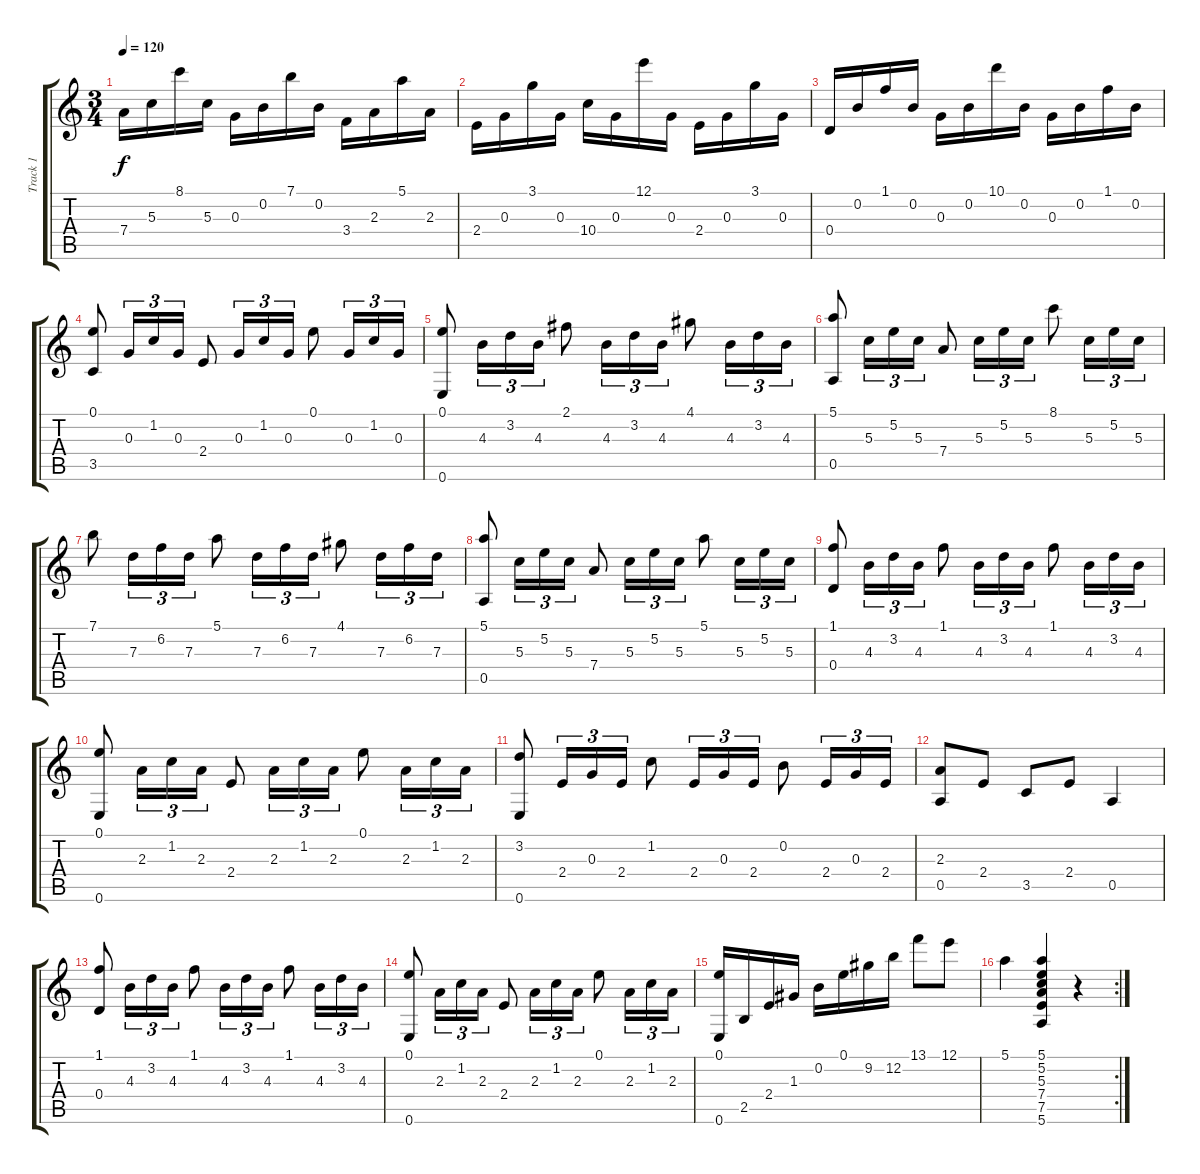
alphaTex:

\track ("Track 1" "Track 1") {instrument acousticguitarnylon}
\staff {score tabs}
\tuning (E4 B3 G3 D3 A2 E2) {hide}
\ts (3 4)
\tempo 120
\clef g2
\ks c
7.4.16{dy f} 5.3.16 8.1.16 5.3.16 0.3.16 0.2.16 7.1.16 0.2.16 3.4.16 2.3.16 5.1.16 2.3.16 |
2.4.16 0.3.16 3.1.16 0.3.16 10.4.16 0.3.16 12.1.16 0.3.16 2.4.16 0.3.16 3.1.16 0.3.16 |
0.4.16 0.2.16 1.1.16 0.2.16 0.3.16 0.2.16 10.1.16 0.2.16 0.3.16 0.2.16 1.1.16 0.2.16 |
(0.1 3.5).8 0.3.16{tu (3 2)} 1.2.16{tu (3 2)} 0.3.16{tu (3 2)} 2.4.8 0.3.16{tu (3 2)} 1.2.16{tu (3 2)} 0.3.16{tu (3 2)} 0.1.8 0.3.16{tu (3 2)} 1.2.16{tu (3 2)} 0.3.16{tu (3 2)} |
(0.1 0.6).8 4.3.16{tu (3 2)} 3.2.16{tu (3 2)} 4.3.16{tu (3 2)} 2.1.8 4.3.16{tu (3 2)} 3.2.16{tu (3 2)} 4.3.16{tu (3 2)} 4.1.8 4.3.16{tu (3 2)} 3.2.16{tu (3 2)} 4.3.16{tu (3 2)} |
(5.1 0.5).8 5.3.16{tu (3 2)} 5.2.16{tu (3 2)} 5.3.16{tu (3 2)} 7.4.8 5.3.16{tu (3 2)} 5.2.16{tu (3 2)} 5.3.16{tu (3 2)} 8.1.8 5.3.16{tu (3 2)} 5.2.16{tu (3 2)} 5.3.16{tu (3 2)} |
7.1.8 7.3.16{tu (3 2)} 6.2.16{tu (3 2)} 7.3.16{tu (3 2)} 5.1.8 7.3.16{tu (3 2)} 6.2.16{tu (3 2)} 7.3.16{tu (3 2)} 4.1.8 7.3.16{tu (3 2)} 6.2.16{tu (3 2)} 7.3.16{tu (3 2)} |
(5.1 0.5).8 5.3.16{tu (3 2)} 5.2.16{tu (3 2)} 5.3.16{tu (3 2)} 7.4.8 5.3.16{tu (3 2)} 5.2.16{tu (3 2)} 5.3.16{tu (3 2)} 5.1.8 5.3.16{tu (3 2)} 5.2.16{tu (3 2)} 5.3.16{tu (3 2)} |
(1.1 0.4).8 4.3.16{tu (3 2)} 3.2.16{tu (3 2)} 4.3.16{tu (3 2)} 1.1.8 4.3.16{tu (3 2)} 3.2.16{tu (3 2)} 4.3.16{tu (3 2)} 1.1.8 4.3.16{tu (3 2)} 3.2.16{tu (3 2)} 4.3.16{tu (3 2)} |
(0.1 0.6).8 2.3.16{tu (3 2)} 1.2.16{tu (3 2)} 2.3.16{tu (3 2)} 2.4.8 2.3.16{tu (3 2)} 1.2.16{tu (3 2)} 2.3.16{tu (3 2)} 0.1.8 2.3.16{tu (3 2)} 1.2.16{tu (3 2)} 2.3.16{tu (3 2)} |
(3.2 0.6).8 2.4.16{tu (3 2)} 0.3.16{tu (3 2)} 2.4.16{tu (3 2)} 1.2.8 2.4.16{tu (3 2)} 0.3.16{tu (3 2)} 2.4.16{tu (3 2)} 0.2.8 2.4.16{tu (3 2)} 0.3.16{tu (3 2)} 2.4.16{tu (3 2)} |
(2.3 0.5).8 2.4.8 3.5.8 2.4.8 0.5.4 |
(1.1 0.4).8 4.3.16{tu (3 2)} 3.2.16{tu (3 2)} 4.3.16{tu (3 2)} 1.1.8 4.3.16{tu (3 2)} 3.2.16{tu (3 2)} 4.3.16{tu (3 2)} 1.1.8 4.3.16{tu (3 2)} 3.2.16{tu (3 2)} 4.3.16{tu (3 2)} |
(0.1 0.6).8 2.3.16{tu (3 2)} 1.2.16{tu (3 2)} 2.3.16{tu (3 2)} 2.4.8 2.3.16{tu (3 2)} 1.2.16{tu (3 2)} 2.3.16{tu (3 2)} 0.1.8 2.3.16{tu (3 2)} 1.2.16{tu (3 2)} 2.3.16{tu (3 2)} |
(0.1 0.6).16 2.5.16 2.4.16 1.3.16 0.2.16 0.1.16 9.2.16 12.2.16 13.1.8 12.1.8 |
\rc 2
5.1.4 (5.1 5.2 5.3 7.4 7.5 5.6).4 r.4
